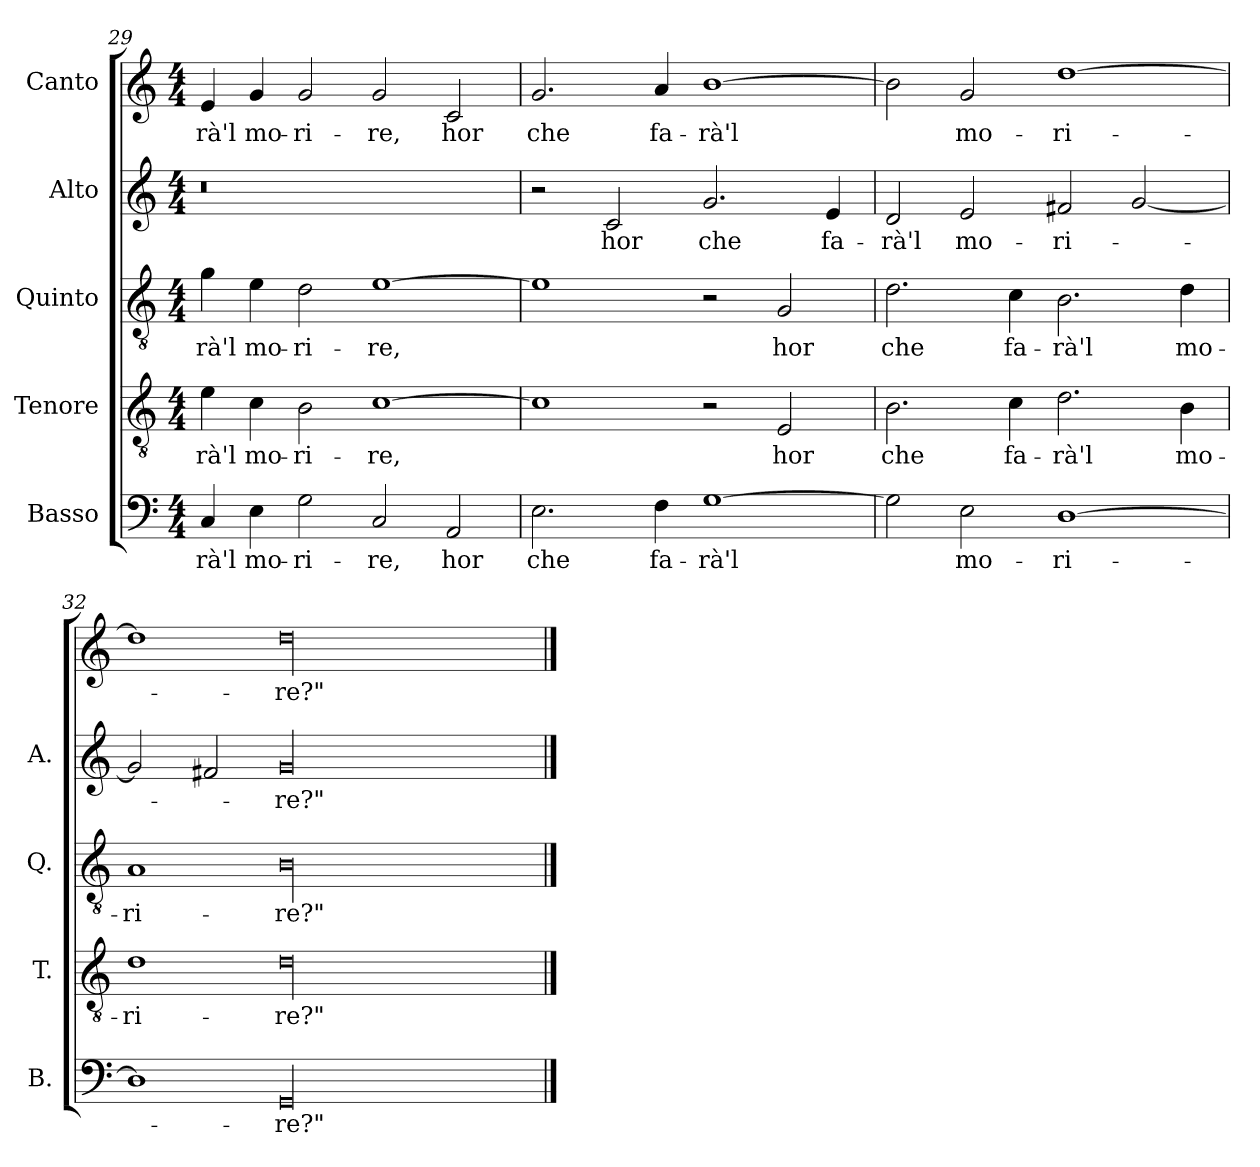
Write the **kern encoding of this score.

**kern	**text	**kern	**text	**kern	**text	**kern	**text	**kern	**text
*part5	*part5	*part4	*part4	*part3	*part3	*part2	*part2	*part1	*part1
*staff5	*staff5	*staff4	*staff4	*staff3	*staff3	*staff2	*staff2	*staff1	*staff1
*I"Basso	*	*I"Tenore	*	*I"Quinto	*	*I"Alto	*	*I"Canto	*
*I'B.	*	*I'T.	*	*I'Q.	*	*I'A.	*	*	*
*clefF4	*	*clefGv2	*	*clefGv2	*	*clefG2	*	*clefG2	*
*k[]	*	*k[]	*	*k[]	*	*k[]	*	*k[]	*
*C:	*	*C:	*	*C:	*	*C:	*	*C:	*
*M4/4	*	*M4/4	*	*M4/4	*	*M4/4	*	*M4/4	*
=29	=29	=29	=29	=29	=29	=29	=29	=29	=29
!	!	!	!	!	!	!LO:N:vis=0	!	!	!
4C/	-rà'l	4e\	-rà'l	4g\	-rà'l	1r	.	4e/	-rà'l
4E\	mo-	4c\	mo-	4e\	mo-	.	.	4g/	mo-
2G\	-ri-	2B\	-ri-	2d\	-ri-	.	.	2g/	-ri-
2C/	-re,	[1c\	-re,	[1e\	-re,	1ryy	.	2g/	-re,
2AA/	hor	.	.	.	.	.	.	2c/	hor
=30	=30	=30	=30	=30	=30	=30	=30	=30	=30
2.E\	che	1c\]	.	1e\]	.	2r	.	2.g/	che
.	.	.	.	.	.	2c/	hor	.	.
4F\	fa-	.	.	.	.	.	.	4a/	fa-
[1G\	-rà'l	2r	.	2r	.	2.g/	che	[1b\	-rà'l
.	.	2E/	hor	2G/	hor	.	.	.	.
.	.	.	.	.	.	4e/	fa-	.	.
=31	=31	=31	=31	=31	=31	=31	=31	=31	=31
2G\]	.	2.B\	che	2.d\	che	2d/	-rà'l	2b\]	.
2E\	mo-	.	.	.	.	2e/	mo-	2g/	mo-
.	.	4c\	fa-	4c\	fa-	.	.	.	.
[1D\	-ri-	2.d\	-rà'l	2.B\	-rà'l	2f#X/	-ri-	[1dd\	-ri-
.	.	.	.	.	.	[2g/	.	.	.
.	.	4B\	mo-	4d\	mo-	.	.	.	.
=32	=32	=32	=32	=32	=32	=32	=32	=32	=32
1D\]	.	1d\	-ri-	1A/	-ri-	2g/]	.	1dd\]	.
.	.	.	.	.	.	2f#X/	.	.	.
00GG/	-re?"	00d\	-re?"	00B\	-re?"	00g/	-re?"	00dd\	-re?"
==	==	==	==	==	==	==	==	==	==
*-	*-	*-	*-	*-	*-	*-	*-	*-	*-
